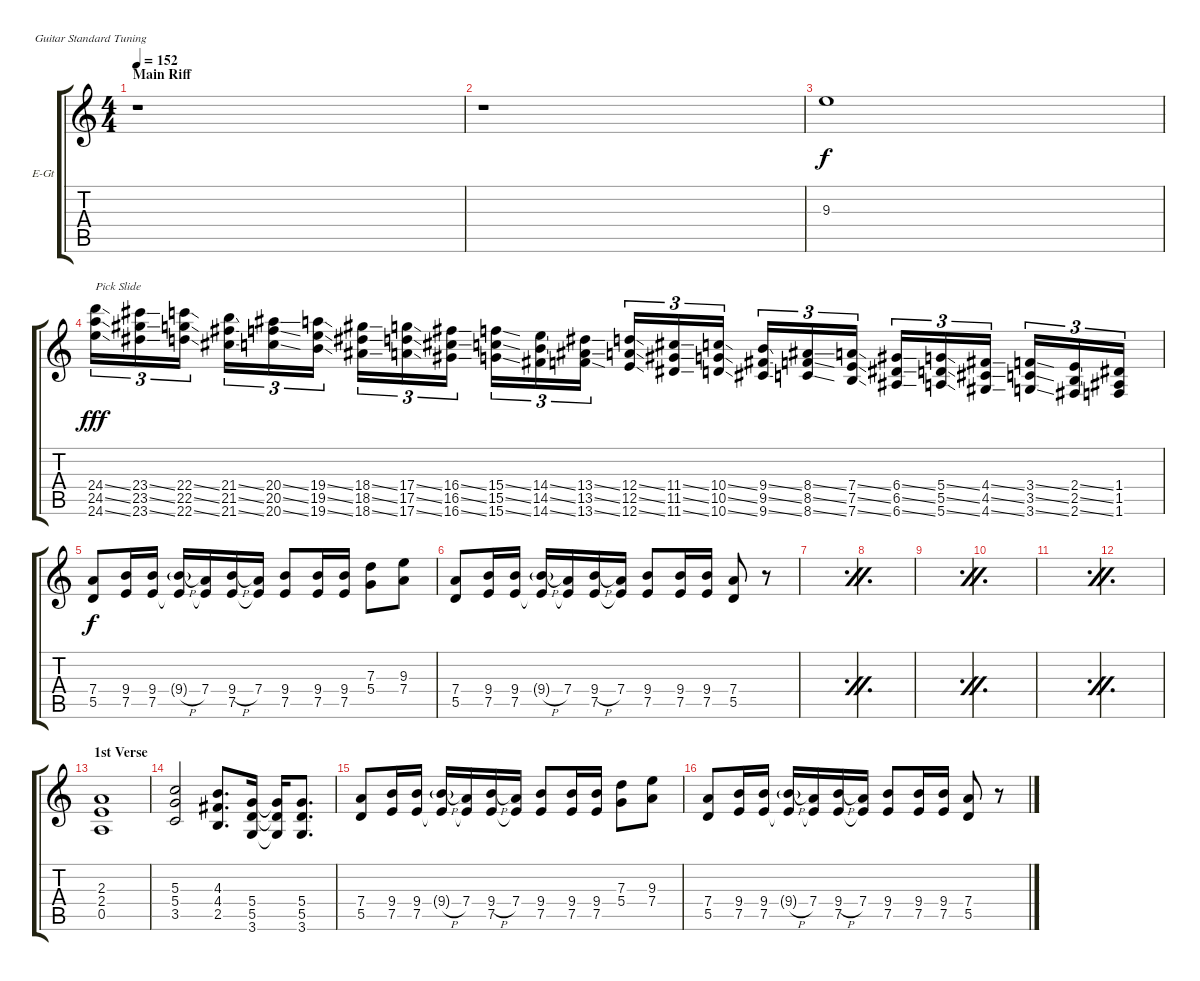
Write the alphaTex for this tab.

\bracketExtendMode groupsimilarinstruments
\firstSystemTrackNameOrientation horizontal
\otherSystemsTrackNameOrientation horizontal
\track ("Gtr. I" "E-Gt") {instrument overdrivenguitar}
\staff {score tabs}
\tuning (E4 B3 G3 D3 A2 E2)
\ts (4 4)
\section ("" "Main Riff")
\tempo 152
\clef g2
\ks c
r.1{dy f} |
r.1 |
9.3.1 |
(24.4{ss} 24.5{ss} 24.6{ss}).16{tu (3 2) txt "Pick Slide" dy fff} (23.4{ss} 23.5{ss} 23.6{ss}).16{tu (3 2)} (22.4{ss} 22.5{ss} 22.6{ss}).16{tu (3 2)} (21.4{ss} 21.5{ss} 21.6{ss}).16{tu (3 2)} (20.4{ss} 20.5{ss} 20.6{ss}).16{tu (3 2)} (19.4{ss} 19.5{ss} 19.6{ss}).16{tu (3 2)} (18.4{ss} 18.5{ss} 18.6{ss}).16{tu (3 2)} (17.4{ss} 17.5{ss} 17.6{ss}).16{tu (3 2)} (16.4{ss} 16.5{ss} 16.6{ss}).16{tu (3 2)} (15.4{ss} 15.5{ss} 15.6{ss}).16{tu (3 2)} (14.4{ss} 14.5{ss} 14.6{ss}).16{tu (3 2)} (13.4{ss} 13.5{ss} 13.6{ss}).16{tu (3 2)} (12.4{ss} 12.5{ss} 12.6{ss}).16{tu (3 2)} (11.4{ss} 11.5{ss} 11.6{ss}).16{tu (3 2)} (10.4{ss} 10.5{ss} 10.6{ss}).16{tu (3 2)} (9.4{ss} 9.5{ss} 9.6{ss}).16{tu (3 2)} (8.4{ss} 8.5{ss} 8.6{ss}).16{tu (3 2)} (7.4{ss} 7.5{ss} 7.6{ss}).16{tu (3 2)} (6.4{ss} 6.5{ss} 6.6{ss}).16{tu (3 2)} (5.4{ss} 5.5{ss} 5.6{ss}).16{tu (3 2)} (4.4{ss} 4.5{ss} 4.6{ss}).16{tu (3 2)} (3.4{ss} 3.5{ss} 3.6{ss}).16{tu (3 2)} (2.4{ss} 2.5{ss} 2.6{ss}).16{tu (3 2)} (1.4 1.5 1.6).16{tu (3 2)} |
(7.4 5.5).8{dy f} (9.4 7.5).16 (9.4 7.5).16 (9.4{h g} 7.5{t}).16 (7.4 7.5{t}).16 (9.4{h} 7.5).16 (7.4 7.5{t}).16 (9.4 7.5).8 (9.4 7.5).16 (9.4 7.5).16 (7.3 5.4).8 (9.3 7.4).8 |
(7.4 5.5).8 (9.4 7.5).16 (9.4 7.5).16 (9.4{h g} 7.5{t}).16 (7.4 7.5{t}).16 (9.4{h} 7.5).16 (7.4 7.5{t}).16 (9.4 7.5).8 (9.4 7.5).16 (9.4 7.5).16 (7.4 5.5).8 r.8 |
\simile firstofdouble
|
\simile secondofdouble
|
\simile firstofdouble
|
\simile secondofdouble
|
\simile firstofdouble
|
\simile secondofdouble
|
\section ("" "1st Verse")
\simile none
(2.3 2.4 0.5).1 |
(5.3 5.4 3.5).2 (4.3 4.4 2.5).8{d} (5.4 5.5 3.6).16 (5.4{t} 5.5{t} 3.6{t}).16 (5.4 5.5 3.6).8{d} |
(7.4 5.5).8 (9.4 7.5).16 (9.4 7.5).16 (9.4{h g} 7.5{t}).16 (7.4 7.5{t}).16 (9.4{h} 7.5).16 (7.4 7.5{t}).16 (9.4 7.5).8 (9.4 7.5).16 (9.4 7.5).16 (7.3 5.4).8 (9.3 7.4).8 |
(7.4 5.5).8 (9.4 7.5).16 (9.4 7.5).16 (9.4{h g} 7.5{t}).16 (7.4 7.5{t}).16 (9.4{h} 7.5).16 (7.4 7.5{t}).16 (9.4 7.5).8 (9.4 7.5).16 (9.4 7.5).16 (7.4 5.5).8 r.8
